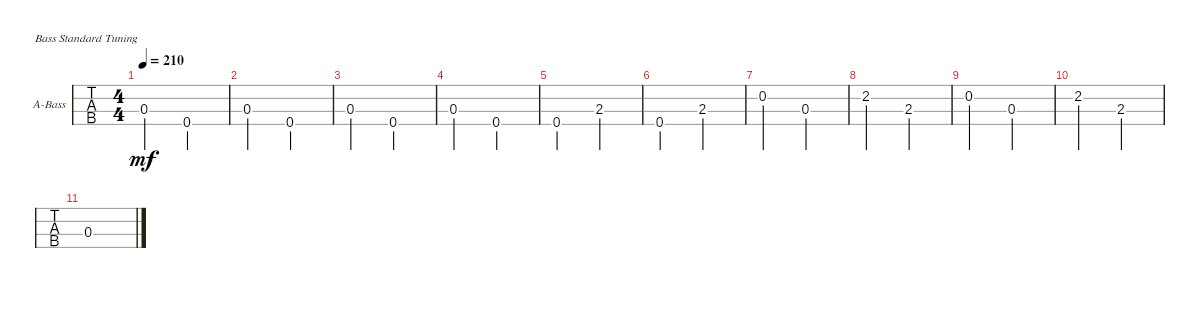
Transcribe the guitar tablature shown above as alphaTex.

\defaultSystemsLayout 4
\bracketExtendMode groupsimilarinstruments
\firstSystemTrackNameOrientation horizontal
\otherSystemsTrackNameOrientation horizontal
\track ("Acoustic Bass" "A-Bass") {instrument acousticbass}
\staff {tabs}
\tuning (G2 D2 A1 E1)
\ts (4 4)
\tempo 210
\clef f4
\ks a
0.3.2{dy mf instrument acousticbass} 0.4.2 |
0.3.2 0.4.2 |
0.3.2 0.4.2 |
0.3.2 0.4.2 |
0.4.2 2.3.2 |
0.4.2 2.3.2 |
0.2.2 0.3.2 |
2.2.2 2.3.2 |
0.2.2 0.3.2 |
2.2.2 2.3.2 |
0.3.1
